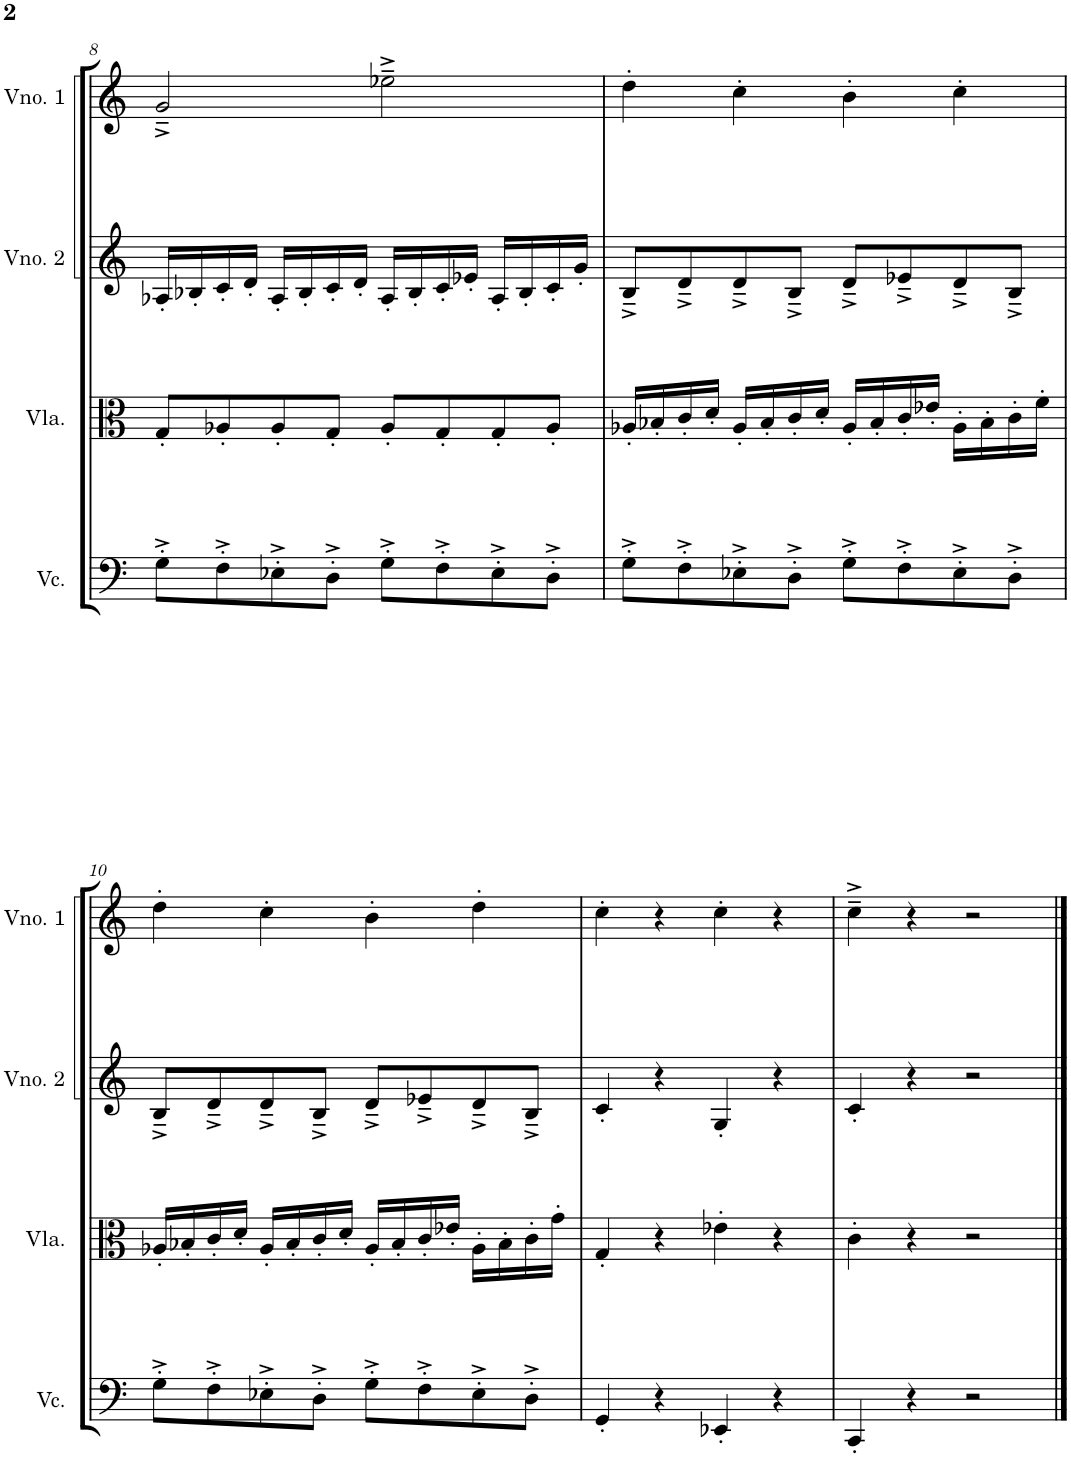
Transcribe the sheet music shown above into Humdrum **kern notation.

**kern	**kern	**kern	**kern
*part4	*part3	*part2	*part1
*staff4	*staff3	*staff2	*staff1
*I"Violoncelo	*I"Viola	*I"Violino 2	*I"Violino 1
*I'Vc.	*I'Vla.	*I'Vno. 2	*I'Vno. 1
!!LO:PB:g=z
*clefF4	*clefC3	*clefG2	*clefG2
*k[]	*k[]	*k[]	*k[]
*M4/4	*M4/4	*M4/4	*M4/4
=8	=8	=8	=8
8G'^\L	8G'/L	16A-X'/LL	2g~^/
.	.	16B-X'/	.
8F'^\	8A-X'/	16c'/	.
.	.	16d'/JJ	.
8E-X'^\	8A-'/	16A-'/LL	.
.	.	16B-'/	.
8D'^\J	8G'/J	16c'/	.
.	.	16d'/JJ	.
8G'^\L	8A-'/L	16A-'/LL	2ee-X~^\
.	.	16B-'/	.
8F'^\	8G'/	16c'/	.
.	.	16e-X'/JJ	.
8E-'^\	8G'/	16A-'/LL	.
.	.	16B-'/	.
8D'^\J	8A-'/J	16c'/	.
.	.	16g'/JJ	.
=9	=9	=9	=9
8G'^\L	16A-X'/LL	8B~^/L	4dd'\
.	16B-X'/	.	.
8F'^\	16c'/	8d~^/	.
.	16d'/JJ	.	.
8E-X'^\	16A-'/LL	8d~^/	4cc'\
.	16B-'/	.	.
8D'^\J	16c'/	8B~^/J	.
.	16d'/JJ	.	.
8G'^\L	16A-'/LL	8d~^/L	4b'\
.	16B-'/	.	.
8F'^\	16c'/	8e-X~^/	.
.	16e-X'/JJ	.	.
8E-'^\	16A-'\LL	8d~^/	4cc'\
.	16B-'\	.	.
8D'^\J	16c'\	8B~^/J	.
.	16f'\JJ	.	.
!!LO:LB:g=z
=10	=10	=10	=10
8G'^\L	16A-X'/LL	8B~^/L	4dd'\
.	16B-X'/	.	.
8F'^\	16c'/	8d~^/	.
.	16d'/JJ	.	.
8E-X'^\	16A-'/LL	8d~^/	4cc'\
.	16B-'/	.	.
8D'^\J	16c'/	8B~^/J	.
.	16d'/JJ	.	.
8G'^\L	16A-'/LL	8d~^/L	4b'\
.	16B-'/	.	.
8F'^\	16c'/	8e-X~^/	.
.	16e-X'/JJ	.	.
8E-'^\	16A-'\LL	8d~^/	4dd'\
.	16B-'\	.	.
8D'^\J	16c'\	8B~^/J	.
.	16g'\JJ	.	.
=11	=11	=11	=11
4GG'/	4G'/	4c'/	4cc'\
4r	4r	4r	4r
4EE-X'/	4e-X'\	4G'/	4cc'\
4r	4r	4r	4r
=12	=12	=12	=12
4CC'/	4c'\	4c'/	4cc~^\
4r	4r	4r	4r
2r	2r	2r	2r
==	==	==	==
*-	*-	*-	*-
